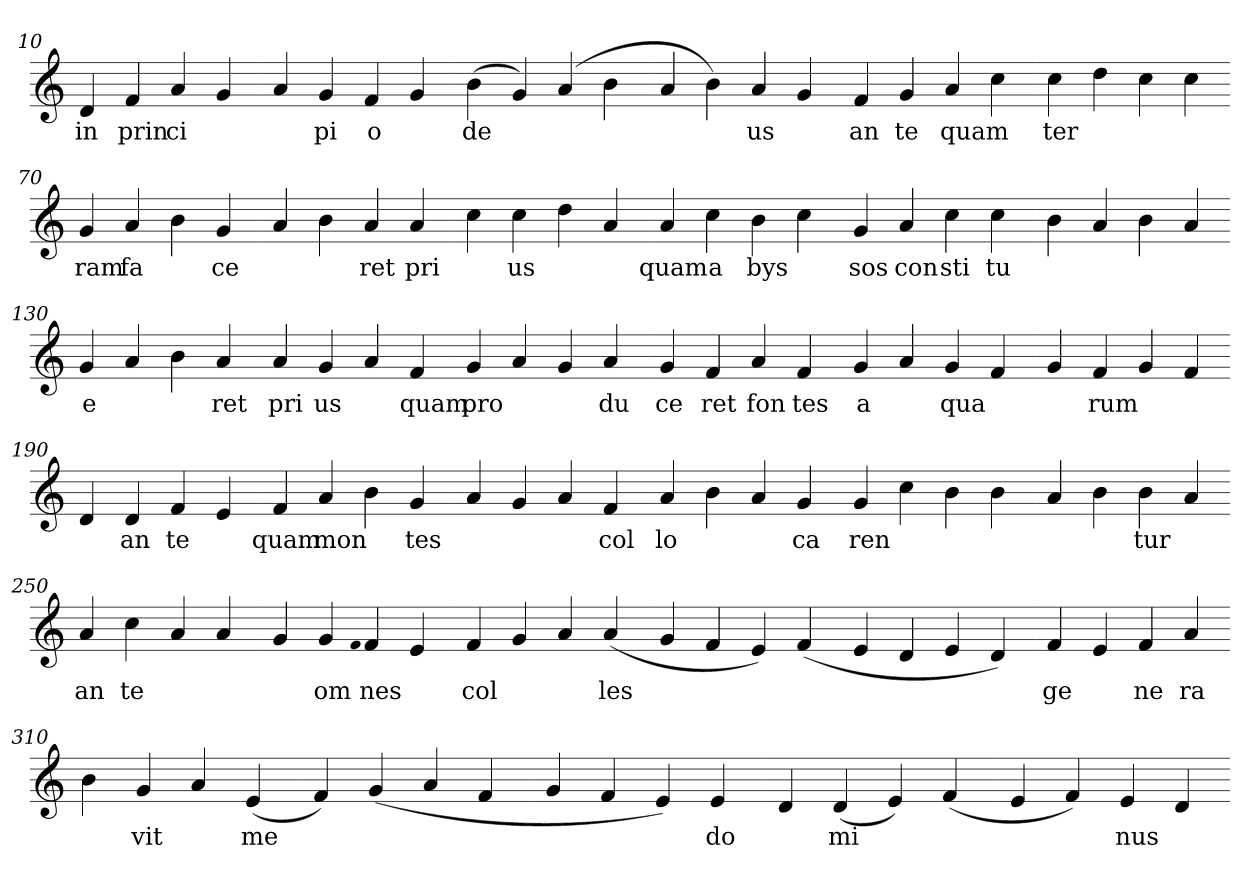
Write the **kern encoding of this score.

**kern	**text
*part1	*part1
*staff1	*staff1
*clefG2	*
=10.	=10.
4d	in
4f	prin
4a	ci
4g	.
=20.-	=20.-
4a	.
4g	pi
4f	o
4g	.
=30.-	=30.-
(>4b	de
4g)	.
(>4a	.
4b	.
=40.-	=40.-
4a	.
4b)	.
4a	us
4g	.
=50.-	=50.-
4f	an
4g	te
4a	quam
4cc	.
=60.-	=60.-
4cc	ter
4dd	.
4cc	.
4cc	.
=70.-	=70.-
4g	ram
4a	fa
4b	.
4g	ce
=80.-	=80.-
4a	.
4b	.
4a	ret
4a	pri
=90.-	=90.-
4cc	.
4cc	us
4dd	.
4a	.
=100.-	=100.-
4a	quam
4cc	a
4b	bys
4cc	.
=110.-	=110.-
4g	sos
4a	con
4cc	sti
4cc	tu
=120.-	=120.-
4b	.
4a	.
4b	.
4a	.
=130.-	=130.-
4g	e
4a	.
4b	.
4a	ret
=140.-	=140.-
4a	pri
4g	us
4a	.
4f	quam
=150.-	=150.-
4g	pro
4a	.
4g	.
4a	du
=160.-	=160.-
4g	ce
4f	ret
4a	fon
4f	tes
=170.-	=170.-
4g	a
4a	.
4g	qua
4f	.
=180.-	=180.-
4g	.
4f	rum
4g	.
4f	.
=190.-	=190.-
4d	.
4d	an
4f	te
4e	.
=200.-	=200.-
4f	quam
4a	mon
4b	.
4g	tes
=210.-	=210.-
4a	.
4g	.
4a	.
4f	col
=220.-	=220.-
4a	lo
4b	.
4a	.
4g	ca
=230.-	=230.-
4g	ren
4cc	.
4b	.
4b	.
=240.-	=240.-
4a	.
4b	.
4b	tur
4a	.
=250.-	=250.-
4a	an
4cc	te
4a	.
4a	.
=260.-	=260.-
4g	.
4g	om
qqf	.
4f	nes
4e	.
=270.-	=270.-
4f	col
4g	.
4a	.
(>4a	les
=280.-	=280.-
4g	.
4f	.
4e)	.
(>4f	.
=290.-	=290.-
4e	.
4d	.
4e	.
4d)	.
=300.-	=300.-
4f	ge
4e	.
4f	ne
4a	ra
=310.-	=310.-
4b	.
4g	vit
4a	.
(>4e	me
=320.-	=320.-
4f)	.
(>4g	.
4a	.
4f	.
=330.-	=330.-
4g	.
4f	.
4e)	.
4e	do
=340.-	=340.-
4d	.
(>4d	mi
4e)	.
(>4f	.
=350.-	=350.-
4e	.
4f)	.
4e	nus
4d	.
=-	=-
*-	*-
